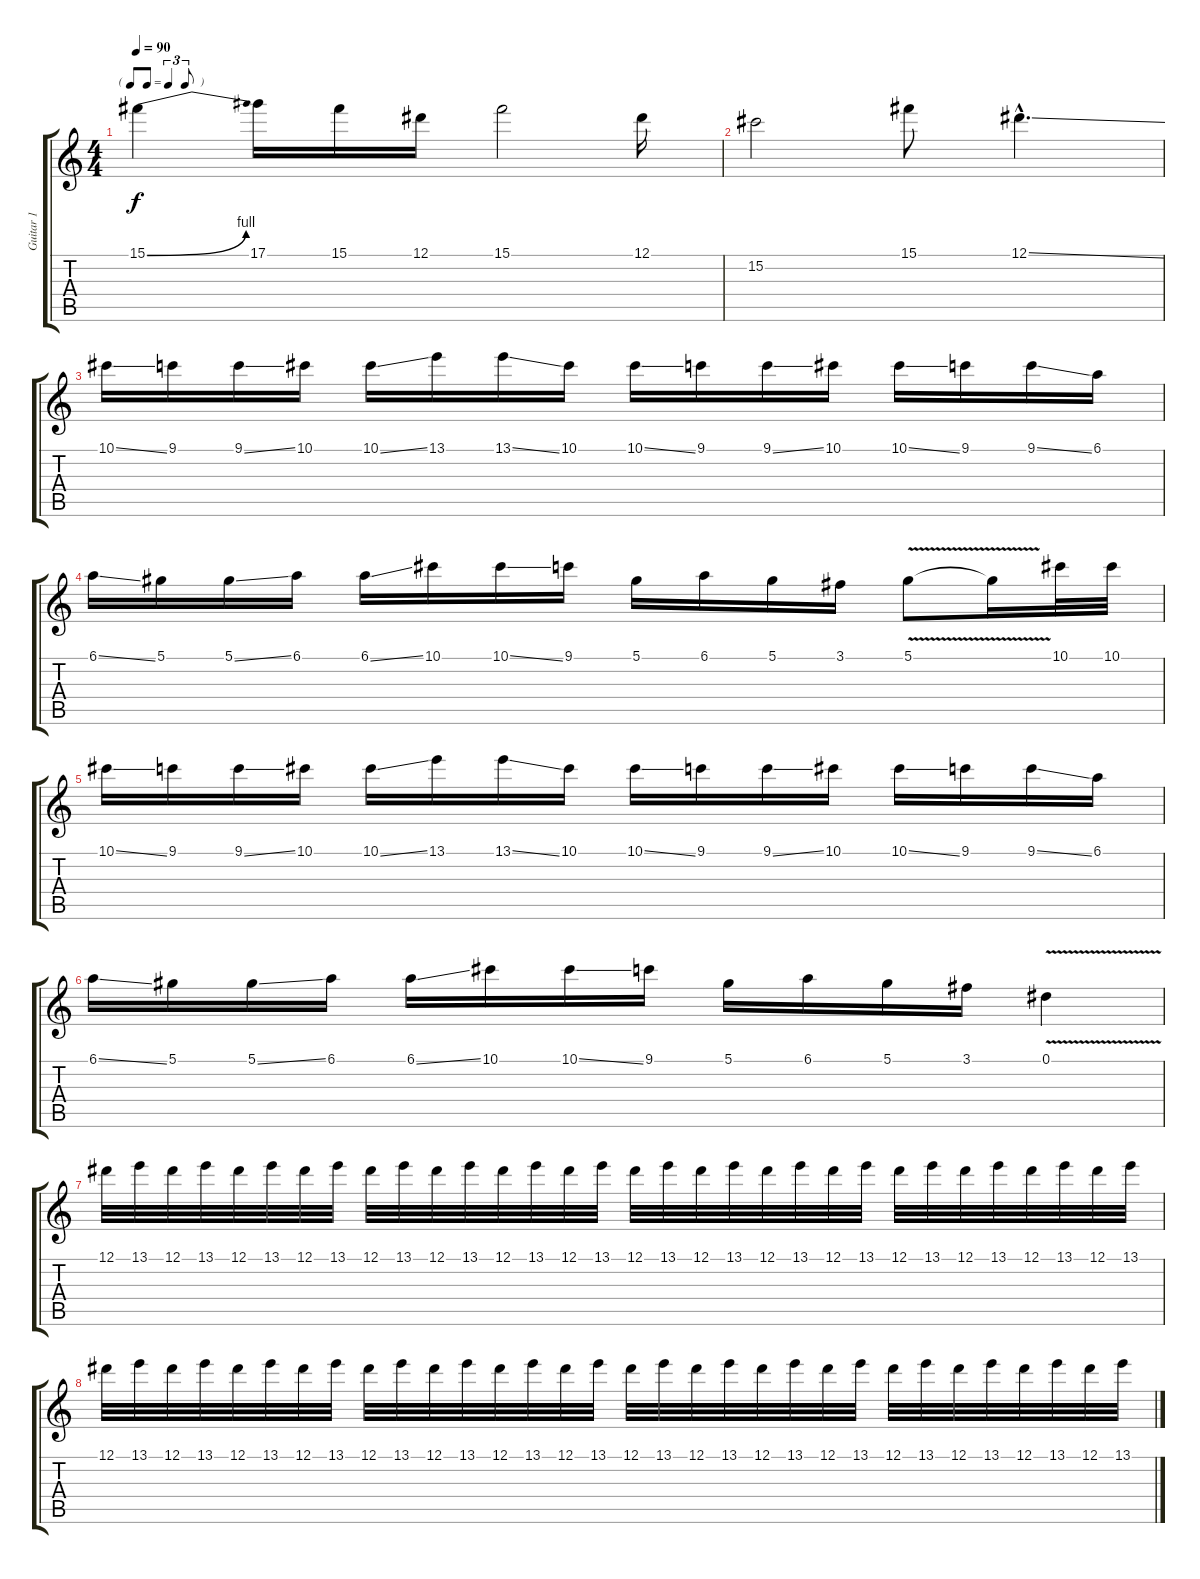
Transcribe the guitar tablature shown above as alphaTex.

\track ("Guitar 1" "Guitar 1") {instrument distortionguitar}
\staff {score tabs}
\tuning (Eb4 Bb3 Gb3 Db3 Ab2 Eb2) {hide}
\ts (4 4)
\tf triplet8th
\tempo 90
\clef g2
\ks c
15.1{be (bend 0 0 60 4)}.4{dy f} 17.1.16 15.1.16 12.1.16 15.1.2 12.1.16 |
15.2.2 15.1.8 12.1{ss hac}.4{d} |
10.1{ss}.16 9.1.16 9.1{ss}.16 10.1.16 10.1{ss}.16 13.1.16 13.1{ss}.16 10.1.16 10.1{ss}.16 9.1.16 9.1{ss}.16 10.1.16 10.1{ss}.16 9.1.16 9.1{ss}.16 6.1.16 |
6.1{ss}.16 5.1.16 5.1{ss}.16 6.1.16 6.1{ss}.16 10.1.16 10.1{ss}.16 9.1.16 5.1.16 6.1.16 5.1.16 3.1.16 5.1{v}.8 5.1{t}.16 10.1.32 10.1.32 |
10.1{ss}.16 9.1.16 9.1{ss}.16 10.1.16 10.1{ss}.16 13.1.16 13.1{ss}.16 10.1.16 10.1{ss}.16 9.1.16 9.1{ss}.16 10.1.16 10.1{ss}.16 9.1.16 9.1{ss}.16 6.1.16 |
6.1{ss}.16 5.1.16 5.1{ss}.16 6.1.16 6.1{ss}.16 10.1.16 10.1{ss}.16 9.1.16 5.1.16 6.1.16 5.1.16 3.1.16 0.1{v}.4 |
12.1.32 13.1.32 12.1.32 13.1.32 12.1.32 13.1.32 12.1.32 13.1.32 12.1.32 13.1.32 12.1.32 13.1.32 12.1.32 13.1.32 12.1.32 13.1.32 12.1.32 13.1.32 12.1.32 13.1.32 12.1.32 13.1.32 12.1.32 13.1.32 12.1.32 13.1.32 12.1.32 13.1.32 12.1.32 13.1.32 12.1.32 13.1.32 |
12.1.32 13.1.32 12.1.32 13.1.32 12.1.32 13.1.32 12.1.32 13.1.32 12.1.32 13.1.32 12.1.32 13.1.32 12.1.32 13.1.32 12.1.32 13.1.32 12.1.32 13.1.32 12.1.32 13.1.32 12.1.32 13.1.32 12.1.32 13.1.32 12.1.32 13.1.32 12.1.32 13.1.32 12.1.32 13.1.32 12.1.32 13.1.32
